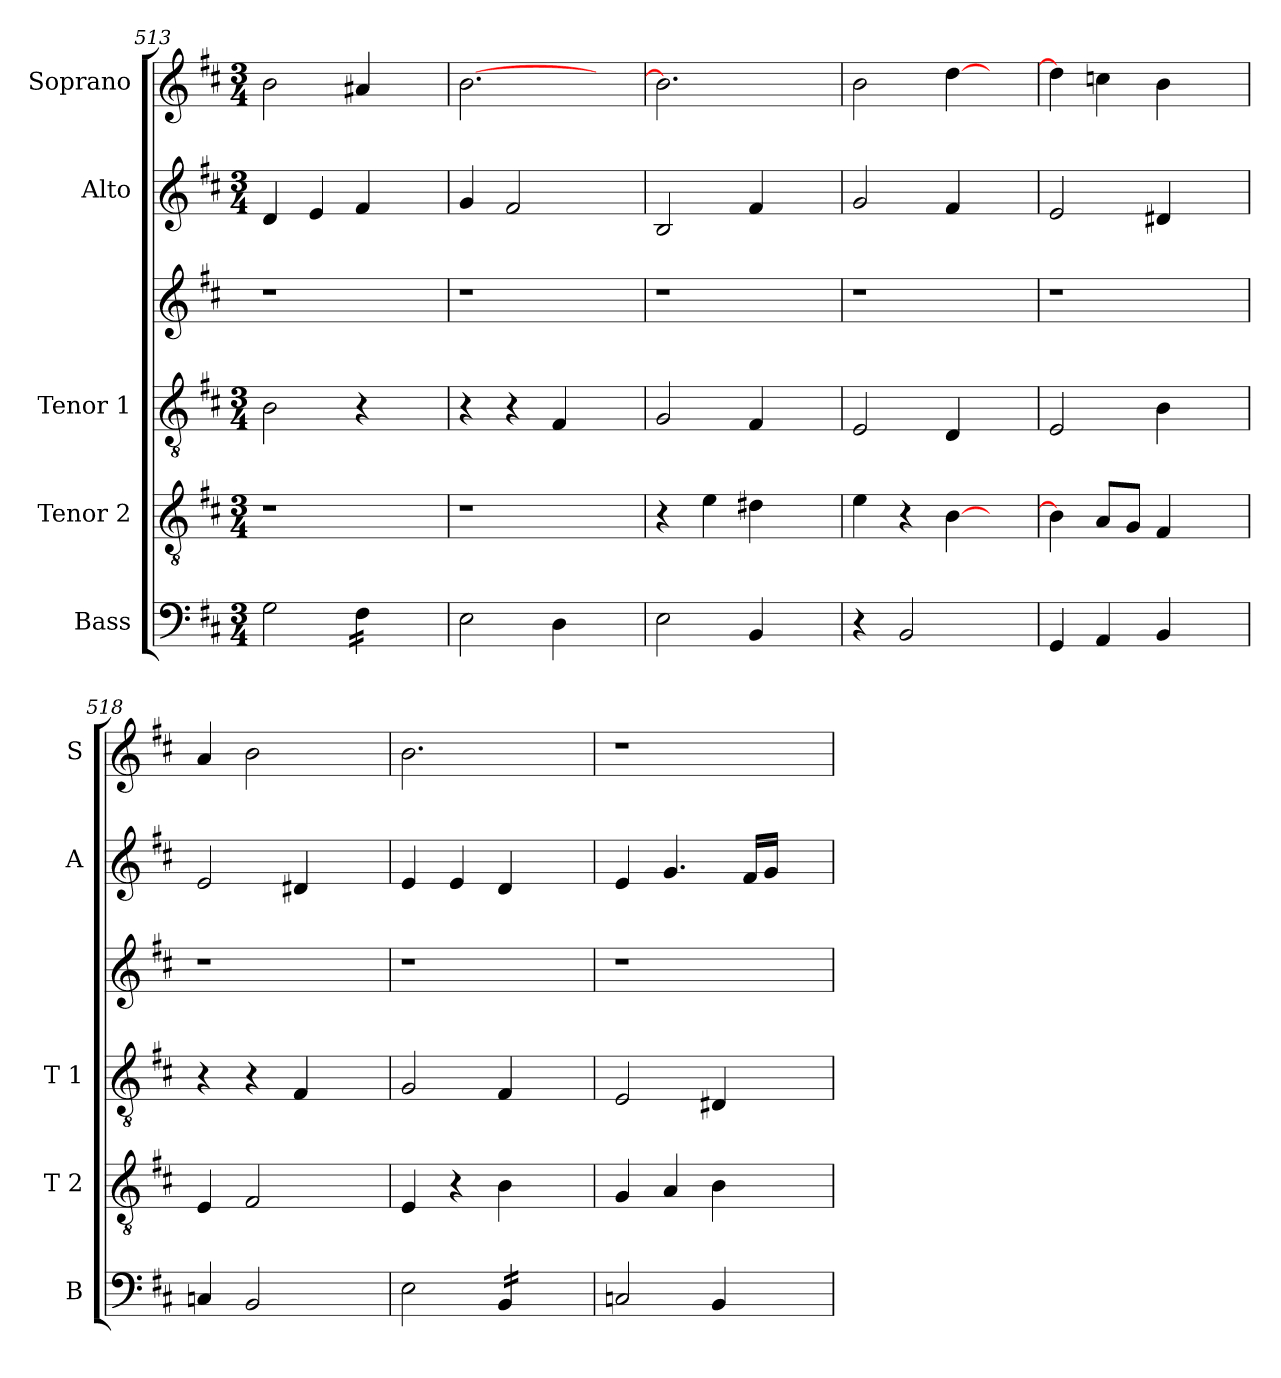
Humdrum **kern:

**kern	**kern	**kern	**kern	**kern	**kern
*part6	*part5	*part4	*part3	*part2	*part1
*staff6	*staff5	*staff4	*staff3	*staff2	*staff1
*I"Bass	*I"Tenor 2	*I"Tenor 1	*	*I"Alto	*I"Soprano
*I'B	*I'T 2	*I'T 1	*	*I'A	*I'S
*clefF4	*clefGv2	*clefGv2	*clefG2	*clefG2	*clefG2
*k[f#c#]	*k[f#c#]	*k[f#c#]	*k[f#c#]	*k[f#c#]	*k[f#c#]
*D:	*D:	*D:	*D:	*D:	*D:
*M3/4	*M3/4	*M3/4	*	*M3/4	*M3/4
=513	=513	=513	=513	=513	=513
!	!LO:N:vis=1	!	!	!	!
2G\	2.r	2B\	1r	4d/	2b\
.	.	.	.	4e/	.
*tremolo	*	*	*	*	*
16F#\LL	.	4r	.	4f#/	4a#X/
16F#\	.	.	.	.	.
16F#\	.	.	.	.	.
16F#\JJ	.	.	.	.	.
*Xtremolo	*	*	*	*	*
4ryy	4ryy	4ryy	.	4ryy	4ryy
!!LO:LB:g=z
=514	=514	=514	=514	=514	=514
!	!LO:N:vis=1	!	!	!	!
2E\	2.r	4r	1r	4g/	[>2.b\
.	.	4r	.	2f#/	.
4D\	.	4F#/	.	.	.
4ryy	4ryy	4ryy	.	4ryy	4ryy
=515	=515	=515	=515	=515	=515
2E\	4r	2G/	1r	2B/	2.b\]
.	4e\	.	.	.	.
4BB/	4d#X\	4F#/	.	4f#/	.
4ryy	4ryy	4ryy	.	4ryy	4ryy
=516	=516	=516	=516	=516	=516
4r	4e\	2E/	1r	2g/	2b\
2BB/	4r	.	.	.	.
.	[>4B\	4D/	.	4f#/	[>4dd\
4ryy	4ryy	4ryy	.	4ryy	4ryy
=517	=517	=517	=517	=517	=517
4GG/	4B\]	2E/	1r	2e/	4dd\]
4AA/	8A/L	.	.	.	4ccn\
.	8G/J	.	.	.	.
4BB/	4F#/	4B\	.	4d#X/	4b\
4ryy	4ryy	4ryy	.	4ryy	4ryy
=518	=518	=518	=518	=518	=518
4Cn/	4E/	4r	1r	2e/	4a/
2BB/	2F#/	4r	.	.	2b\
.	.	4F#/	.	4d#X/	.
4ryy	4ryy	4ryy	.	4ryy	4ryy
=519	=519	=519	=519	=519	=519
2E\	4E/	2G/	1r	4e/	2.b\
.	4r	.	.	4e/	.
*tremolo	*	*	*	*	*
16BB/LL	4B\	4F#/	.	4d/	.
16BB/	.	.	.	.	.
16BB/	.	.	.	.	.
16BB/JJ	.	.	.	.	.
*Xtremolo	*	*	*	*	*
4ryy	4ryy	4ryy	.	4ryy	4ryy
!!LO:LB:g=z
=520	=520	=520	=520	=520	=520
!	!	!	!	!	!LO:N:vis=1
2Cn/	4G/	2E/	1r	4e/	2.r
.	4A/	.	.	4.g/	.
4BB/	4B\	4D#X/	.	.	.
.	.	.	.	16f#/LL	.
.	.	.	.	16g/JJ	.
4ryy	4ryy	4ryy	.	4ryy	4ryy
=	=	=	=	=	=
*-	*-	*-	*-	*-	*-
